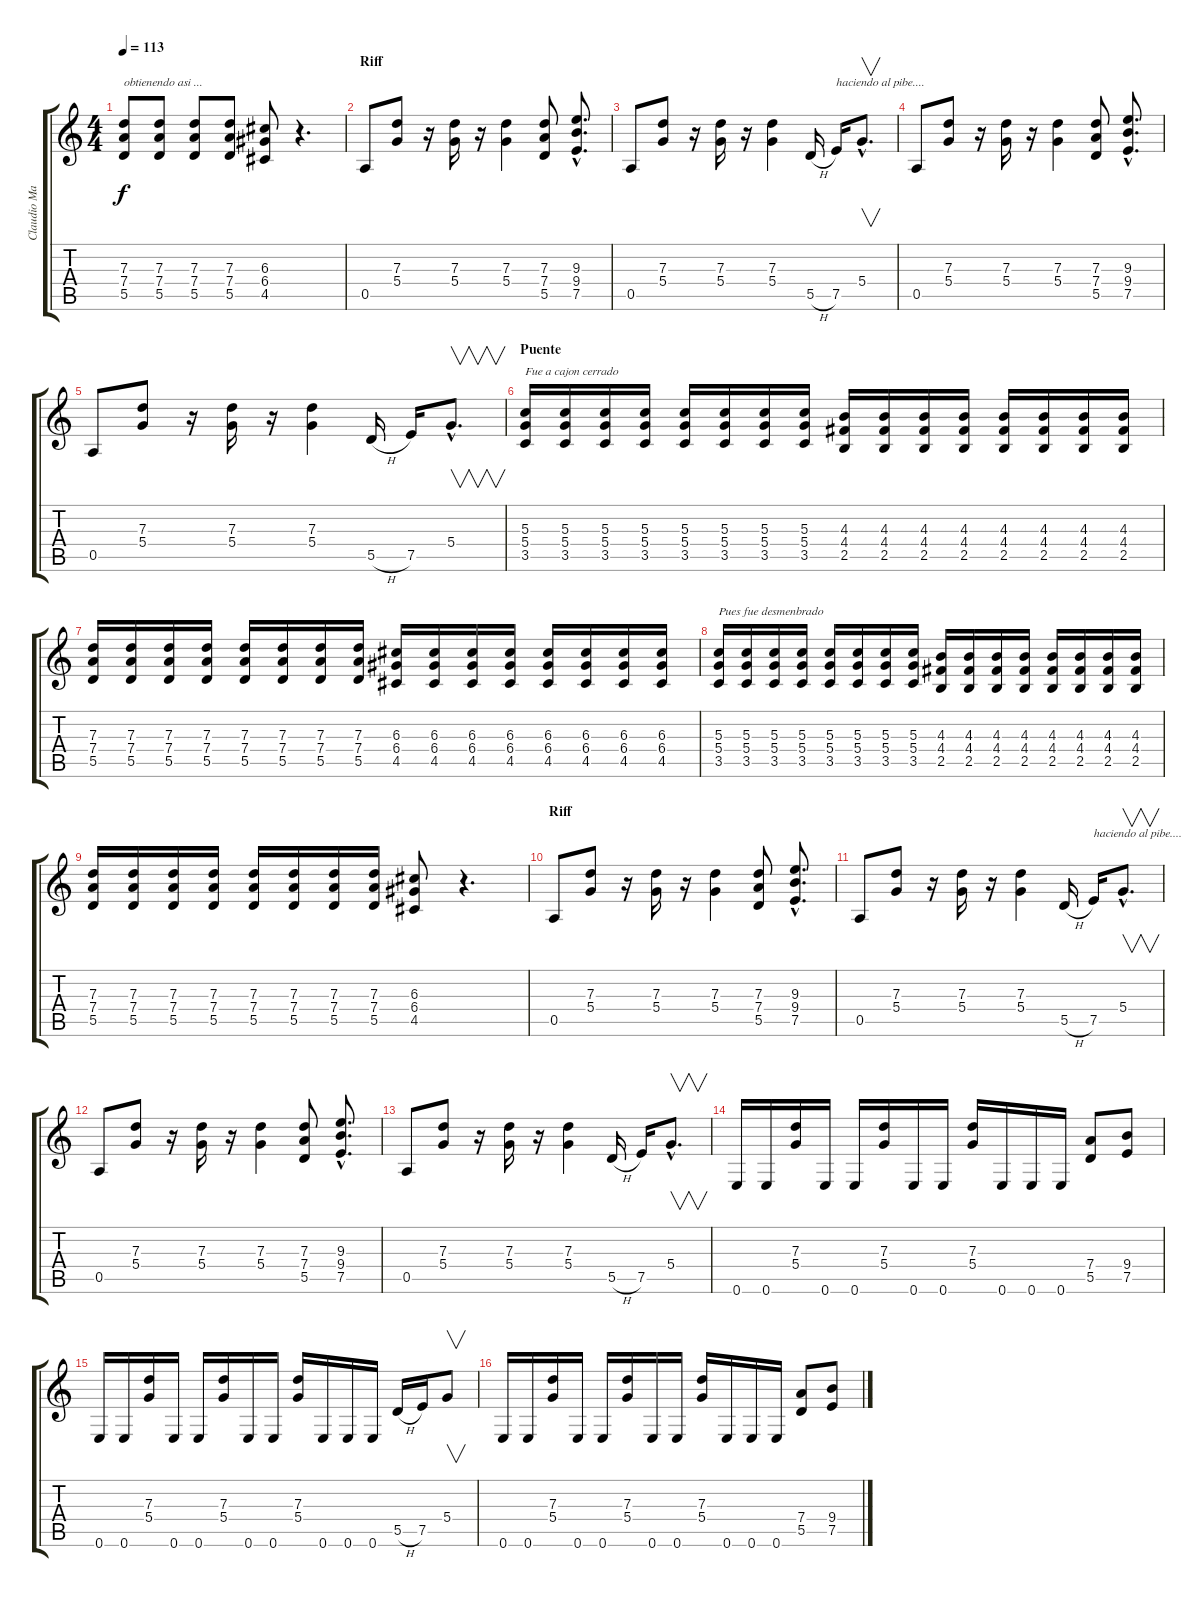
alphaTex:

\track ("Claudio Marciello (guitarra)" "Claudio Ma") {instrument overdrivenguitar}
\staff {score tabs}
\tuning (E4 B3 G3 D3 A2 E2) {hide}
\ts (4 4)
\tempo 113
\clef g2
\ks c
(7.3 7.4 5.5).8{txt "obtienendo asi ..." dy f} (7.3 7.4 5.5).8 (7.3 7.4 5.5).8 (7.3 7.4 5.5).8 (6.3 6.4 4.5).8 r.4{d} |
\section ("" "Riff")
0.5.8 (7.3 5.4).8 r.16 (7.3 5.4).16 r.16 (7.3 5.4).4 (7.3 7.4 5.5).8 (9.3{hac} 9.4{hac} 7.5{hac}).8{d} |
0.5.8 (7.3 5.4).8 r.16 (7.3 5.4).16 r.16 (7.3 5.4).4 5.5{h}.16 7.5.16{txt "haciendo al pibe...."} 5.4{hac}.8{v d} |
0.5.8 (7.3 5.4).8 r.16 (7.3 5.4).16 r.16 (7.3 5.4).4 (7.3 7.4 5.5).8 (9.3{hac} 9.4{hac} 7.5{hac}).8{d} |
0.5.8 (7.3 5.4).8 r.16 (7.3 5.4).16 r.16 (7.3 5.4).4 5.5{h}.16 7.5.16 5.4{hac}.8{v d} |
\section ("" "Puente")
(5.3 5.4 3.5).16{txt "Fue a cajon cerrado"} (5.3 5.4 3.5).16 (5.3 5.4 3.5).16 (5.3 5.4 3.5).16 (5.3 5.4 3.5).16 (5.3 5.4 3.5).16 (5.3 5.4 3.5).16 (5.3 5.4 3.5).16 (4.3 4.4 2.5).16 (4.3 4.4 2.5).16 (4.3 4.4 2.5).16 (4.3 4.4 2.5).16 (4.3 4.4 2.5).16 (4.3 4.4 2.5).16 (4.3 4.4 2.5).16 (4.3 4.4 2.5).16 |
(7.3 7.4 5.5).16 (7.3 7.4 5.5).16 (7.3 7.4 5.5).16 (7.3 7.4 5.5).16 (7.3 7.4 5.5).16 (7.3 7.4 5.5).16 (7.3 7.4 5.5).16 (7.3 7.4 5.5).16 (6.3 6.4 4.5).16 (6.3 6.4 4.5).16 (6.3 6.4 4.5).16 (6.3 6.4 4.5).16 (6.3 6.4 4.5).16 (6.3 6.4 4.5).16 (6.3 6.4 4.5).16 (6.3 6.4 4.5).16 |
(5.3 5.4 3.5).16{txt "Pues fue desmenbrado"} (5.3 5.4 3.5).16 (5.3 5.4 3.5).16 (5.3 5.4 3.5).16 (5.3 5.4 3.5).16 (5.3 5.4 3.5).16 (5.3 5.4 3.5).16 (5.3 5.4 3.5).16 (4.3 4.4 2.5).16 (4.3 4.4 2.5).16 (4.3 4.4 2.5).16 (4.3 4.4 2.5).16 (4.3 4.4 2.5).16 (4.3 4.4 2.5).16 (4.3 4.4 2.5).16 (4.3 4.4 2.5).16 |
(7.3 7.4 5.5).16 (7.3 7.4 5.5).16 (7.3 7.4 5.5).16 (7.3 7.4 5.5).16 (7.3 7.4 5.5).16 (7.3 7.4 5.5).16 (7.3 7.4 5.5).16 (7.3 7.4 5.5).16 (6.3 6.4 4.5).8 r.4{d} |
\section ("" "Riff")
0.5.8 (7.3 5.4).8 r.16 (7.3 5.4).16 r.16 (7.3 5.4).4 (7.3 7.4 5.5).8 (9.3{hac} 9.4{hac} 7.5{hac}).8{d} |
0.5.8 (7.3 5.4).8 r.16 (7.3 5.4).16 r.16 (7.3 5.4).4 5.5{h}.16 7.5.16{txt "haciendo al pibe...."} 5.4{hac}.8{v d} |
0.5.8 (7.3 5.4).8 r.16 (7.3 5.4).16 r.16 (7.3 5.4).4 (7.3 7.4 5.5).8 (9.3{hac} 9.4{hac} 7.5{hac}).8{d} |
0.5.8 (7.3 5.4).8 r.16 (7.3 5.4).16 r.16 (7.3 5.4).4 5.5{h}.16 7.5.16 5.4{hac}.8{v d} |
0.6.16 0.6.16 (7.3 5.4).16 0.6.16 0.6.16 (7.3 5.4).16 0.6.16 0.6.16 (7.3 5.4).16 0.6.16 0.6.16 0.6.16 (7.4 5.5).8 (9.4 7.5).8 |
0.6.16 0.6.16 (7.3 5.4).16 0.6.16 0.6.16 (7.3 5.4).16 0.6.16 0.6.16 (7.3 5.4).16 0.6.16 0.6.16 0.6.16 5.5{h}.16 7.5.16 5.4.8{v} |
0.6.16 0.6.16 (7.3 5.4).16 0.6.16 0.6.16 (7.3 5.4).16 0.6.16 0.6.16 (7.3 5.4).16 0.6.16 0.6.16 0.6.16 (7.4 5.5).8 (9.4 7.5).8
